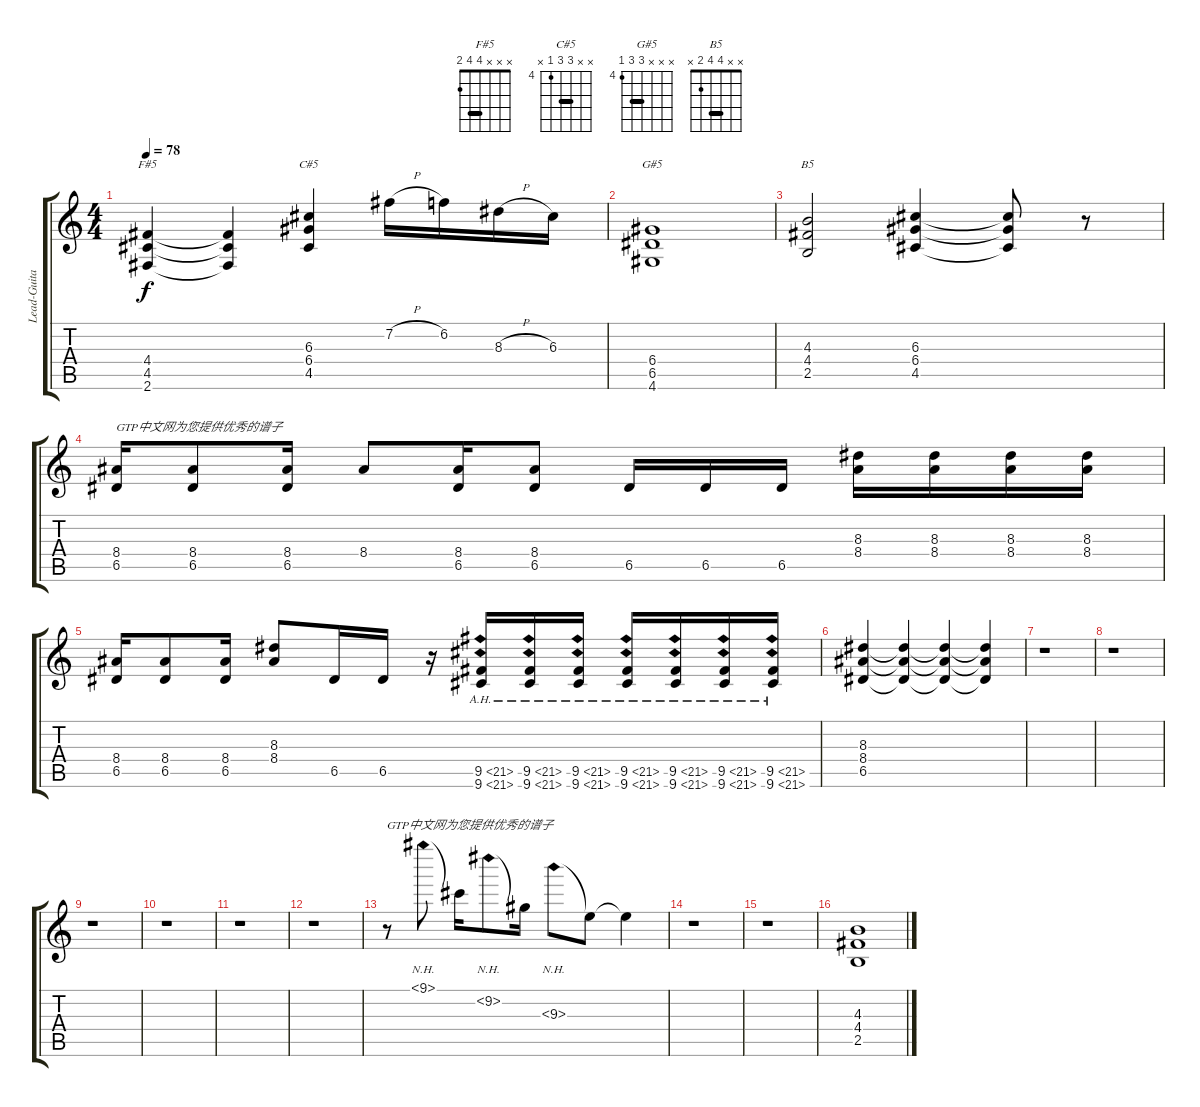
\track ("Lead-Guitar" "Lead-Guita") {instrument distortionguitar}
\staff {score tabs}
\tuning (E4 B3 G3 D3 A2 E2) {hide}
\chord ("F#5" x x x 4 4 2) {barre 4}
\chord ("C#5" x x 6 6 4 x) {firstfret 4 barre 6}
\chord ("G#5" x x x 6 6 4) {firstfret 4 barre 6}
\chord ("B5" x x 4 4 2 x) {barre 4}
\ts (4 4)
\tempo 78
\clef g2
\ks c
(4.4 4.5 2.6).4{ch "F#5" dy f} (4.4{t} 4.5{t} 2.6{t}).4 (6.3 6.4 4.5).4{ch "C#5"} 7.2{h}.16 6.2.16 8.3{h}.16 6.3.16 |
(6.4 6.5 4.6).1{ch "G#5"} |
(4.3 4.4 2.5).2{ch "B5"} (6.3 6.4 4.5).4 (6.3{t} 6.4{t} 4.5{t}).8 r.8 |
(8.4 6.5).16{txt "GTP中文网为您提供优秀的谱子"} (8.4 6.5).8 (8.4 6.5).16 8.4.8 (8.4 6.5).16 (8.4 6.5).8 6.5.16 6.5.16 6.5.16 (8.3 8.4).16 (8.3 8.4).16 (8.3 8.4).16 (8.3 8.4).16 |
(8.4 6.5).16 (8.4 6.5).8 (8.4 6.5).16 (8.3 8.4).8 6.5.16 6.5.16 r.16 (9.5{ah 12} 9.6{ah 12}).16 (9.5{ah 12} 9.6{ah 12}).16 (9.5{ah 12} 9.6{ah 12}).16 (9.5{ah 12} 9.6{ah 12}).16 (9.5{ah 12} 9.6{ah 12}).16 (9.5{ah 12} 9.6{ah 12}).16 (9.5{ah 12} 9.6{ah 12}).16 |
(8.3 8.4 6.5).4 (8.3{t} 8.4{t} 6.5{t}).4{volume 8} (8.3{t} 8.4{t} 6.5{t}).4{volume 6} (8.3{t} 8.4{t} 6.5{t}).4{volume 4} |
r.1 |
r.1 |
r.1 |
r.1 |
r.1 |
r.1 |
r.8{txt "GTP中文网为您提供优秀的谱子"} 9.1{nh}.8 9.1{t}.16 9.2{nh}.8 9.2{t}.16 9.3{nh}.8 9.3{t}.8 9.3{t}.4 |
r.1 |
r.1 |
(4.3 4.4 2.5).1{volume 10}
